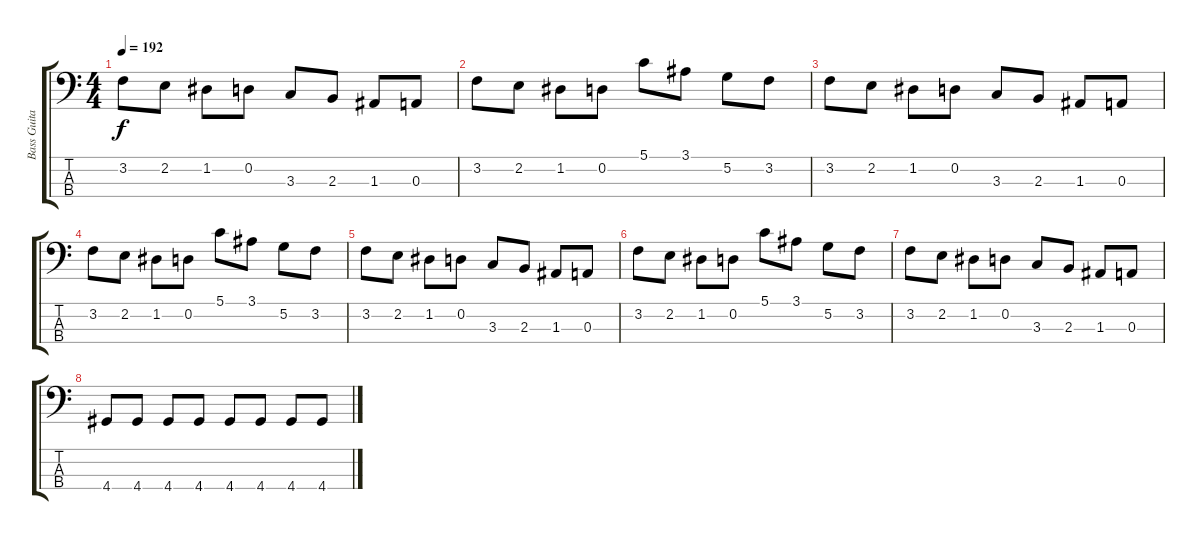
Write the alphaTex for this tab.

\track ("Bass Guitar" "Bass Guita") {instrument electricbassfinger}
\staff {score tabs}
\tuning (G2 D2 A1 E1) {hide}
\ts (4 4)
\tempo 192
\clef f4
\ks c
3.2.8{dy f} 2.2.8 1.2.8 0.2.8 3.3.8 2.3.8 1.3.8 0.3.8 |
3.2.8 2.2.8 1.2.8 0.2.8 5.1.8 3.1.8 5.2.8 3.2.8 |
3.2.8 2.2.8 1.2.8 0.2.8 3.3.8 2.3.8 1.3.8 0.3.8 |
3.2.8 2.2.8 1.2.8 0.2.8 5.1.8 3.1.8 5.2.8 3.2.8 |
3.2.8 2.2.8 1.2.8 0.2.8 3.3.8 2.3.8 1.3.8 0.3.8 |
3.2.8 2.2.8 1.2.8 0.2.8 5.1.8 3.1.8 5.2.8 3.2.8 |
3.2.8 2.2.8 1.2.8 0.2.8 3.3.8 2.3.8 1.3.8 0.3.8 |
4.4.8 4.4.8 4.4.8 4.4.8 4.4.8 4.4.8 4.4.8 4.4.8
